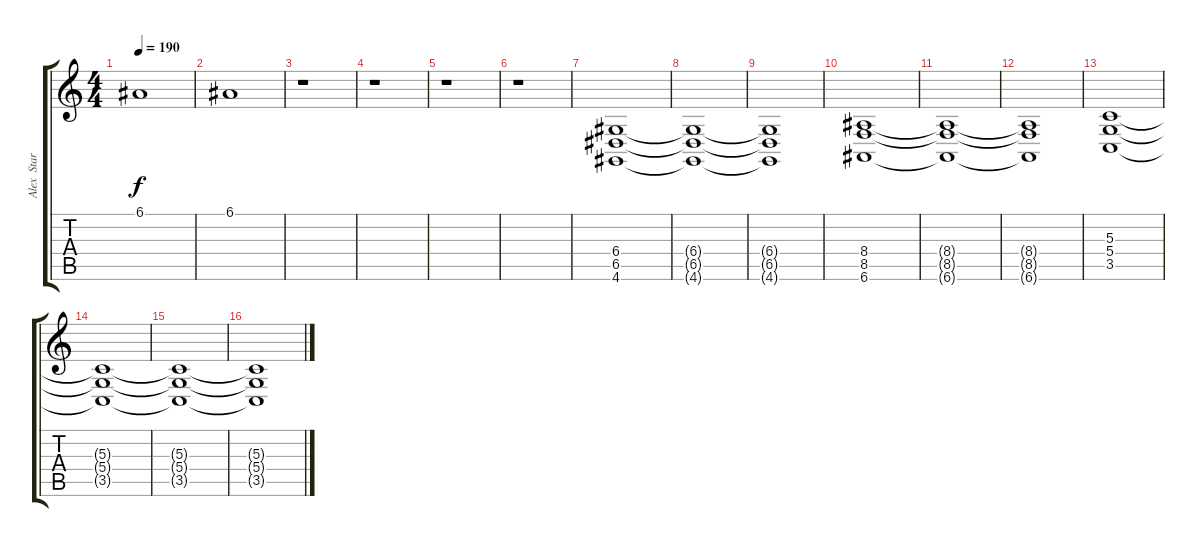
\track ("Alex  Staropli 2" "Alex  Star") {instrument brasssection}
\staff {score tabs}
\tuning (E4 B3 G3 D3 A2 E2) {hide}
\ts (4 4)
\tempo 190
\clef g2
\ks c
6.1.1{dy f} |
6.1.1 |
r.1 |
r.1 |
r.1 |
r.1 |
(6.4 6.5 4.6).1 |
(6.4{t} 6.5{t} 4.6{t}).1 |
(6.4{t} 6.5{t} 4.6{t}).1 |
(8.4 8.5 6.6).1 |
(8.4{t} 8.5{t} 6.6{t}).1 |
(8.4{t} 8.5{t} 6.6{t}).1 |
(5.3 5.4 3.5).1 |
(5.3{t} 5.4{t} 3.5{t}).1 |
(5.3{t} 5.4{t} 3.5{t}).1 |
(5.3{t} 5.4{t} 3.5{t}).1
